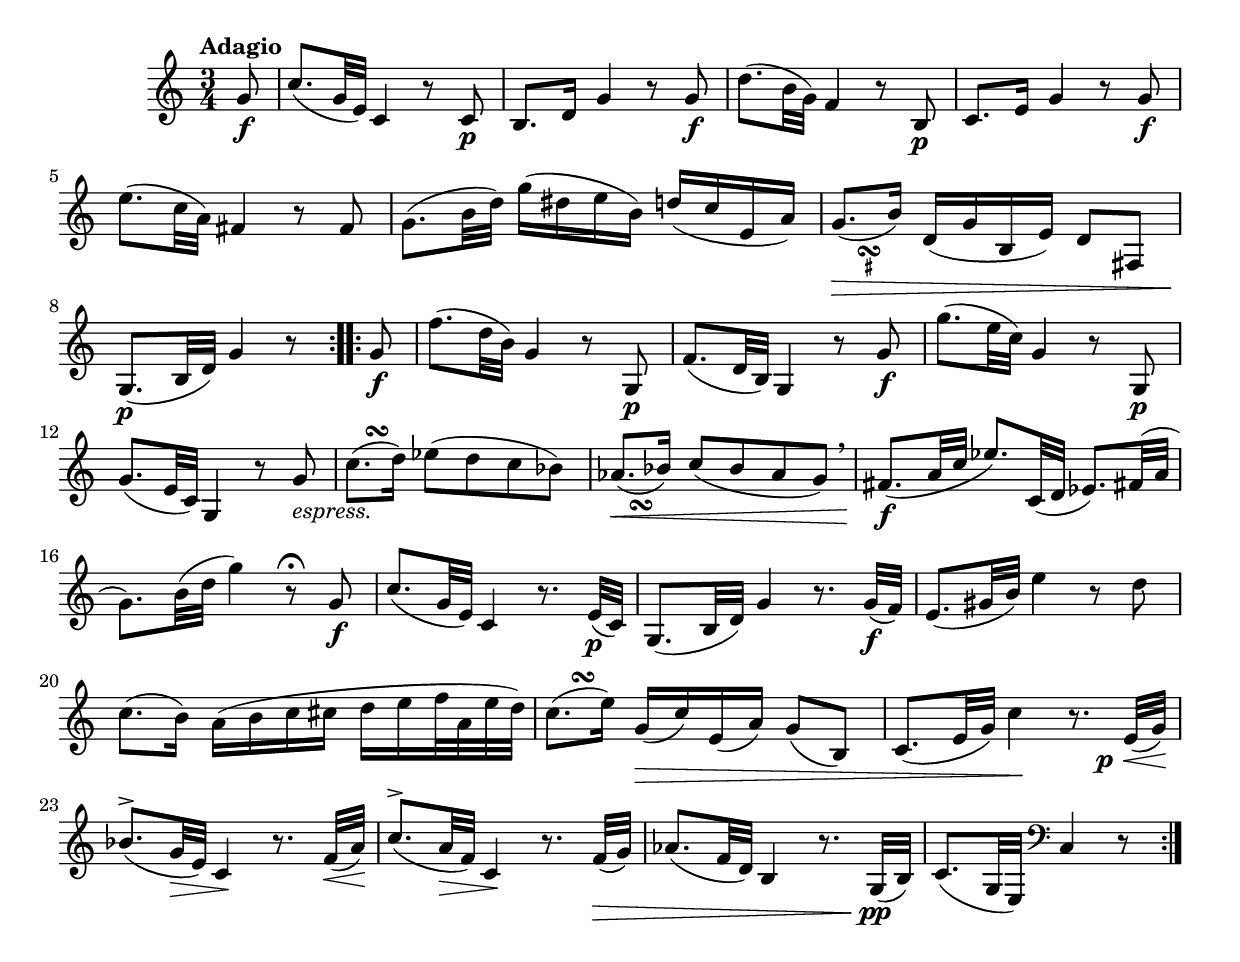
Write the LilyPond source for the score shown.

\version "2.22.0"

\include "../turn-markup.ily"
\include "settings.ily"

\relative {
  \language "english"

  \transposition f

  \tempo "Adagio"

  \key c \major
  \time 3/4

  \repeat volta 2 {
    \partial 8 { g'8 \f } |
    c8.( g32 e) c4 r8 c \p |
    b8. d16 g4 r8 g \f |
    d'8.( b32 g) f4 r8 b, \p |
    c8. e16 g4 r8 g \f |
    e'8.( c32 a) f-sharp4 r8 f-sharp |
    g8.( b32 d) g16( d-sharp e b) d( c e, a) |
    <<
      { g8.( \> b16) }
      { s8 \once \override Staff.TextScript.outside-staff-priority = #240 s_\sharp-turn-markup }
    >> d,16( g b, e) d8 f-sharp, |
    g8.( \p b32 d) g4 r8
  }
  \repeat volta 2 {
    g8 \f |
    f'8.( d32 b) g4 r8 g, \p |
    f'8.( d32 b) g4 r8 g' \f |
    g'8.( e32 c) g4 r8 g, \p |
    g'8.( e32 c) g4 r8 g'_\markup { \italic "espress." } |
    <<
      { c8.( d16) }
      { s8 s^\turn-markup }
    >> e-flat8( d c b-flat) |
    <<
      { a-flat8.( \< b-flat16) }
      { s8 \once \override Staff.TextScript.outside-staff-priority = #240 s_\turn-markup }
    >> c8( b-flat a-flat g) \breathe |
    f-sharp8.( \f a32 c e-flat8.) c,32( d e-flat8.) f-sharp!32( a |
    g8.) b32( d g4) r8\fermata g,8 \f |
    c8.( g32 e) c4 r8. e32( \p c) |
    g8.( b32 d) g4 r8. g32 \f( f) |
    e8.( g-sharp32 b) e4 r8 d |
    c8.( b16) a( b c c-sharp d e f32 a, e' d) |
    <<
      { c8.( e16) }
      { s8 s^\turn-markup }
    >> g,16( \> c) e,( a) g8( b,) |
    c8.( e32 g) c4 \!
    <<
      { r8. e,32( g) }
      { s8 s16 \p \< s32 s \! }
    >> |
    b-flat8.^>( g32 \> e) c4 \! r8. f32( \< a) \! |
    c8.^>( a32 \> f) c4 \! r8. f32( \> g) |
    a-flat8.( f32 d) b4 r8. g32( \pp b) |
    c8.( g32 e) \clef \bass-clef-name c4 r8
  }
}
